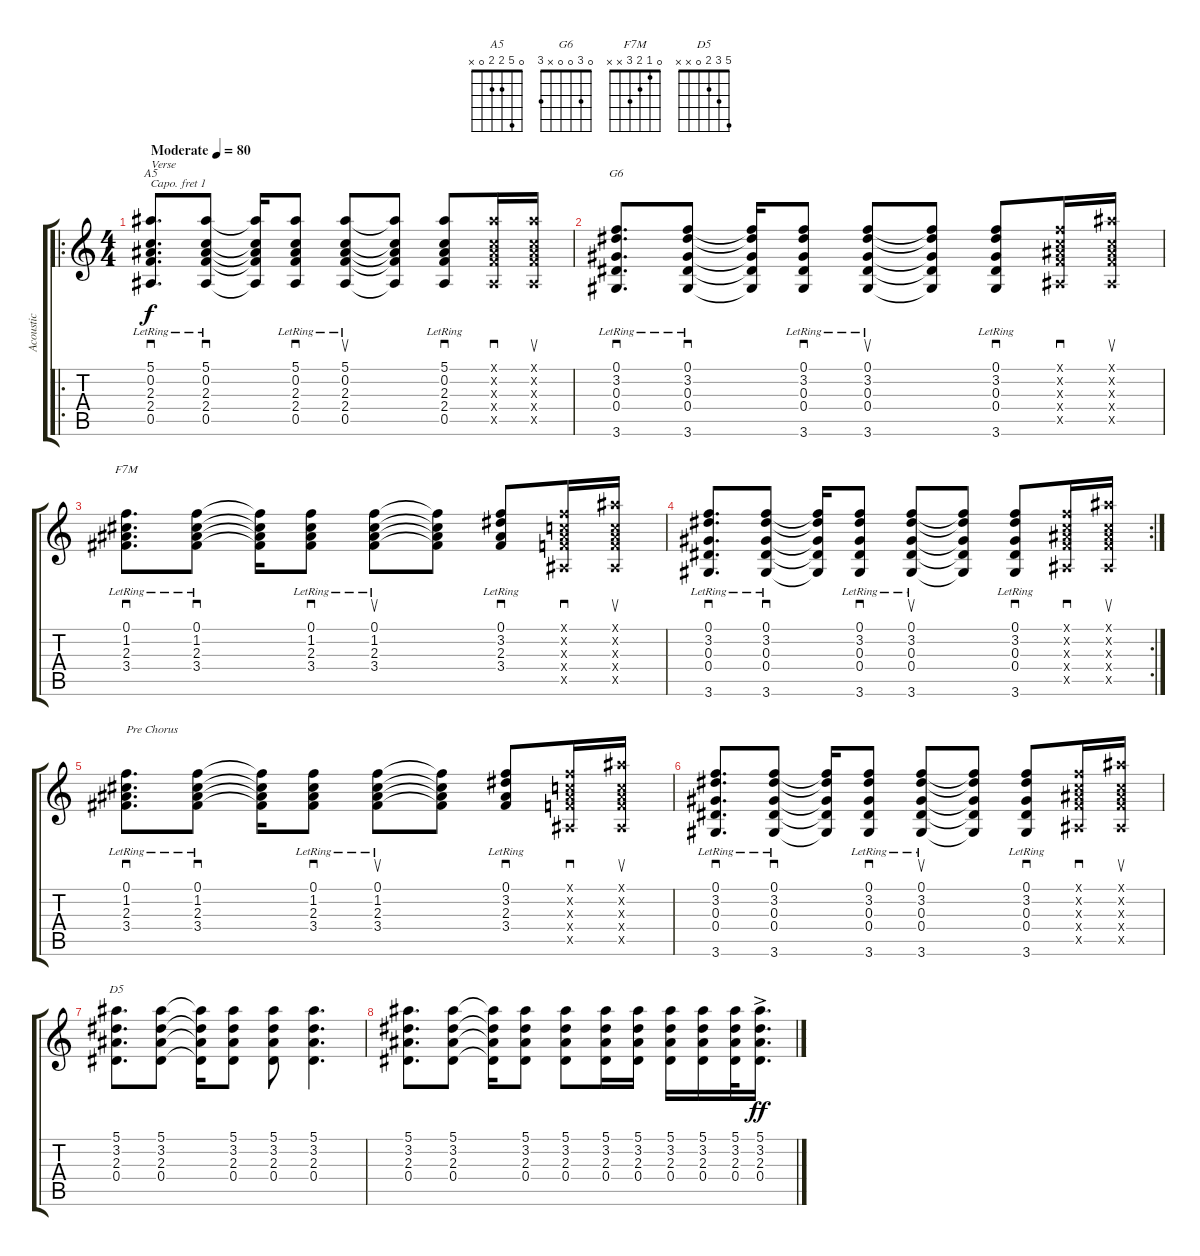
\track ("Acoustic" "Acoustic") {instrument acousticguitarsteel}
\staff {score tabs}
\capo 1
\tuning (E4 B3 G3 D3 A2 E2) {hide}
\chord ("A5" 0 5 2 2 0 x)
\chord ("G6" 0 3 0 0 x 3)
\chord ("F7M" 0 1 2 3 x x)
\chord ("D5" 5 3 2 0 x x)
\ro
\ts (4 4)
\tempo (80 "Moderate")
\clef g2
\ks c
(5.1{lr} 0.2{lr} 2.3{lr} 2.4{lr} 0.5{lr}).8{d sd ch "A5" txt "Verse" dy f instrument acousticguitarsteel} (5.1{lr} 0.2{lr} 2.3{lr} 2.4{lr} 0.5{lr}).8{sd} (5.1{t} 0.2{t} 2.3{t} 2.4{t} 0.5{t}).16 (5.1{lr} 0.2{lr} 2.3{lr} 2.4{lr} 0.5{lr}).8{sd} (5.1{lr} 0.2{lr} 2.3{lr} 2.4{lr} 0.5{lr}).8{su} (5.1{t} 0.2{t} 2.3{t} 2.4{t} 0.5{t}).8 (5.1{lr} 0.2{lr} 2.3{lr} 2.4{lr} 0.5{lr}).8{sd} (5.1{x} 0.2{x} 2.3{x} 2.4{x} 0.5{x}).16{sd} (5.1{x} 0.2{x} 2.3{x} 2.4{x} 0.5{x}).16{su} |
(0.1{lr} 3.2{lr} 0.3{lr} 0.4{lr} 3.6{lr}).8{d sd ch "G6"} (0.1{lr} 3.2{lr} 0.3{lr} 0.4{lr} 3.6{lr}).8{sd} (0.1{t} 3.2{t} 0.3{t} 0.4{t} 3.6{t}).16 (0.1{lr} 3.2{lr} 0.3{lr} 0.4{lr} 3.6{lr}).8{sd} (0.1{lr} 3.2{lr} 0.3{lr} 0.4{lr} 3.6{lr}).8{su} (0.1{t} 3.2{t} 0.3{t} 0.4{t} 3.6{t}).8 (0.1{lr} 3.2{lr} 0.3{lr} 0.4{lr} 3.6{lr}).8{sd} (0.1{x} 0.2{x} 2.3{x} 2.4{x} 0.5{x}).16{sd} (5.1{x} 0.2{x} 2.3{x} 2.4{x} 0.5{x}).16{su} |
(0.1{lr} 1.2{lr} 2.3{lr} 3.4{lr}).8{d sd ch "F7M"} (0.1{lr} 1.2{lr} 2.3{lr} 3.4{lr}).8{sd} (0.1{t} 1.2{t} 2.3{t} 3.4{t}).16 (0.1{lr} 1.2{lr} 2.3{lr} 3.4{lr}).8{sd} (0.1{lr} 1.2{lr} 2.3{lr} 3.4{lr}).8{su} (0.1{t} 1.2{t} 2.3{t} 3.4{t}).8 (0.1{lr} 3.2{lr} 2.3{lr} 3.4{lr}).8{sd} (0.1{x} 0.2{x} 2.3{x} 2.4{x} 0.5{x}).16{sd} (5.1{x} 0.2{x} 2.3{x} 2.4{x} 0.5{x}).16{su} |
\rc 2
(0.1{lr} 3.2{lr} 0.3{lr} 0.4{lr} 3.6{lr}).8{d sd} (0.1{lr} 3.2{lr} 0.3{lr} 0.4{lr} 3.6{lr}).8{sd} (0.1{t} 3.2{t} 0.3{t} 0.4{t} 3.6{t}).16 (0.1{lr} 3.2{lr} 0.3{lr} 0.4{lr} 3.6{lr}).8{sd} (0.1{lr} 3.2{lr} 0.3{lr} 0.4{lr} 3.6{lr}).8{su} (0.1{t} 3.2{t} 0.3{t} 0.4{t} 3.6{t}).8 (0.1{lr} 3.2{lr} 0.3{lr} 0.4{lr} 3.6{lr}).8{sd} (0.1{x} 0.2{x} 2.3{x} 2.4{x} 0.5{x}).16{sd} (5.1{x} 0.2{x} 2.3{x} 2.4{x} 0.5{x}).16{su} |
(0.1{lr} 1.2{lr} 2.3{lr} 3.4{lr}).8{d sd txt "Pre Chorus"} (0.1{lr} 1.2{lr} 2.3{lr} 3.4{lr}).8{sd} (0.1{t} 1.2{t} 2.3{t} 3.4{t}).16 (0.1{lr} 1.2{lr} 2.3{lr} 3.4{lr}).8{sd} (0.1{lr} 1.2{lr} 2.3{lr} 3.4{lr}).8{su} (0.1{t} 1.2{t} 2.3{t} 3.4{t}).8 (0.1{lr} 3.2{lr} 2.3{lr} 3.4{lr}).8{sd} (0.1{x} 0.2{x} 2.3{x} 2.4{x} 0.5{x}).16{sd} (5.1{x} 0.2{x} 2.3{x} 2.4{x} 0.5{x}).16{su} |
(0.1{lr} 3.2{lr} 0.3{lr} 0.4{lr} 3.6{lr}).8{d sd} (0.1{lr} 3.2{lr} 0.3{lr} 0.4{lr} 3.6{lr}).8{sd} (0.1{t} 3.2{t} 0.3{t} 0.4{t} 3.6{t}).16 (0.1{lr} 3.2{lr} 0.3{lr} 0.4{lr} 3.6{lr}).8{sd} (0.1{lr} 3.2{lr} 0.3{lr} 0.4{lr} 3.6{lr}).8{su} (0.1{t} 3.2{t} 0.3{t} 0.4{t} 3.6{t}).8 (0.1{lr} 3.2{lr} 0.3{lr} 0.4{lr} 3.6{lr}).8{sd} (0.1{x} 0.2{x} 2.3{x} 2.4{x} 0.5{x}).16{sd} (5.1{x} 0.2{x} 2.3{x} 2.4{x} 0.5{x}).16{su} |
(5.1 3.2 2.3 0.4).8{d ch "D5"} (5.1 3.2 2.3 0.4).8 (5.1{t} 3.2{t} 2.3{t} 0.4{t}).16 (5.1 3.2 2.3 0.4).8 (5.1 3.2 2.3 0.4).8 (5.1 3.2 2.3 0.4).4{d} |
(5.1 3.2 2.3 0.4).8{d} (5.1 3.2 2.3 0.4).8 (5.1{t} 3.2{t} 2.3{t} 0.4{t}).16 (5.1 3.2 2.3 0.4).8 (5.1 3.2 2.3 0.4).8 (5.1 3.2 2.3 0.4).16 (5.1 3.2 2.3 0.4).16 (5.1 3.2 2.3 0.4).16 (5.1 3.2 2.3 0.4).16 (5.1 3.2 2.3 0.4).32 (5.1{ac} 3.2 2.3 0.4).16{d dy ff}
